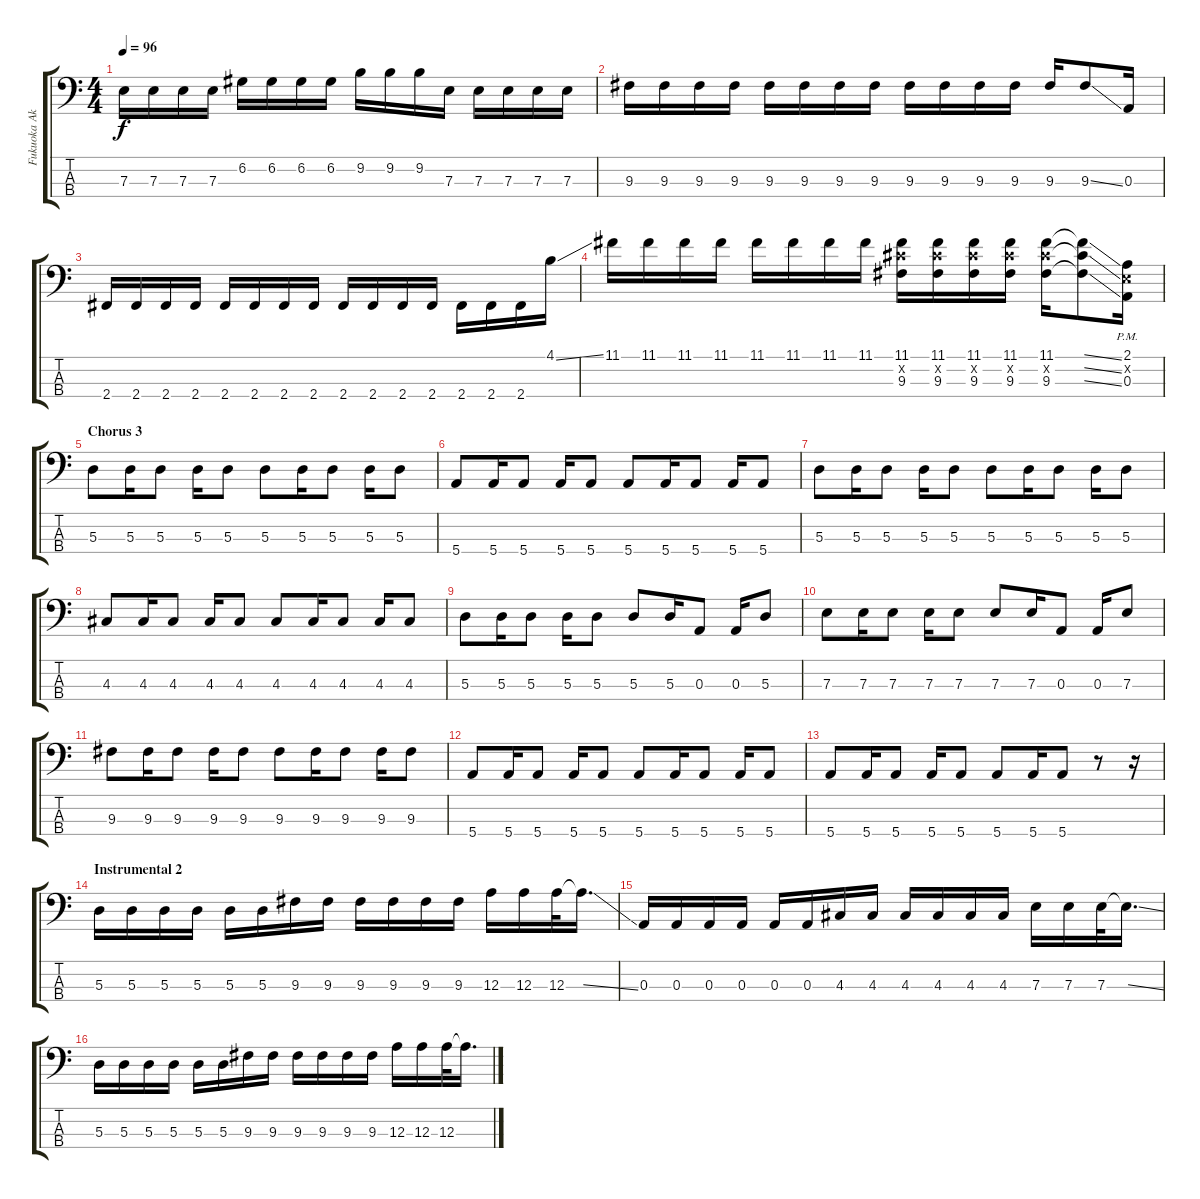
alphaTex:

\track ("Fukuoka Akiko" "Fukuoka Ak") {instrument electricbassfinger}
\staff {score tabs}
\tuning (G2 D2 A1 E1) {hide}
\ts (4 4)
\tempo 96
\clef f4
\ks c
7.3.16{dy f} 7.3.16 7.3.16 7.3.16 6.2.16 6.2.16 6.2.16 6.2.16 9.2.16 9.2.16 9.2.16 7.3.16 7.3.16 7.3.16 7.3.16 7.3.16 |
9.3.16 9.3.16 9.3.16 9.3.16 9.3.16 9.3.16 9.3.16 9.3.16 9.3.16 9.3.16 9.3.16 9.3.16 9.3.16 9.3{ss}.8 0.3.16 |
2.4.16 2.4.16 2.4.16 2.4.16 2.4.16 2.4.16 2.4.16 2.4.16 2.4.16 2.4.16 2.4.16 2.4.16 2.4.16 2.4.16 2.4.16 4.1{ss}.16 |
11.1.16 11.1.16 11.1.16 11.1.16 11.1.16 11.1.16 11.1.16 11.1.16 (11.1 11.2{x} 9.3).16 (11.1 11.2{x} 9.3).16 (11.1 11.2{x} 9.3).16 (11.1 11.2{x} 9.3).16 (11.1 11.2{x} 9.3).16 (11.1{ss t} 11.2{ss t} 9.3{ss t}).8 (2.1{pm} 2.2{pm x} 0.3{pm}).16 |
\section ("" "Chorus 3")
5.3.8 5.3.16 5.3.8 5.3.16 5.3.8 5.3.8 5.3.16 5.3.8 5.3.16 5.3.8 |
5.4.8 5.4.16 5.4.8 5.4.16 5.4.8 5.4.8 5.4.16 5.4.8 5.4.16 5.4.8 |
5.3.8 5.3.16 5.3.8 5.3.16 5.3.8 5.3.8 5.3.16 5.3.8 5.3.16 5.3.8 |
4.3.8 4.3.16 4.3.8 4.3.16 4.3.8 4.3.8 4.3.16 4.3.8 4.3.16 4.3.8 |
5.3.8 5.3.16 5.3.8 5.3.16 5.3.8 5.3.8 5.3.16 0.3.8 0.3.16 5.3.8 |
7.3.8 7.3.16 7.3.8 7.3.16 7.3.8 7.3.8 7.3.16 0.3.8 0.3.16 7.3.8 |
9.3.8 9.3.16 9.3.8 9.3.16 9.3.8 9.3.8 9.3.16 9.3.8 9.3.16 9.3.8 |
5.4.8 5.4.16 5.4.8 5.4.16 5.4.8 5.4.8 5.4.16 5.4.8 5.4.16 5.4.8 |
5.4.8 5.4.16 5.4.8 5.4.16 5.4.8 5.4.8 5.4.16 5.4.8 r.8 r.16 |
\section ("" "Instrumental 2")
5.3.16 5.3.16 5.3.16 5.3.16 5.3.16 5.3.16 9.3.16 9.3.16 9.3.16 9.3.16 9.3.16 9.3.16 12.3.16 12.3.16 12.3.32 12.3{ss t}.16{d} |
0.3.16 0.3.16 0.3.16 0.3.16 0.3.16 0.3.16 4.3.16 4.3.16 4.3.16 4.3.16 4.3.16 4.3.16 7.3.16 7.3.16 7.3.32 7.3{ss t}.16{d} |
5.3.16 5.3.16 5.3.16 5.3.16 5.3.16 5.3.16 9.3.16 9.3.16 9.3.16 9.3.16 9.3.16 9.3.16 12.3.16 12.3.16 12.3.32 12.3{ss t}.16{d}
